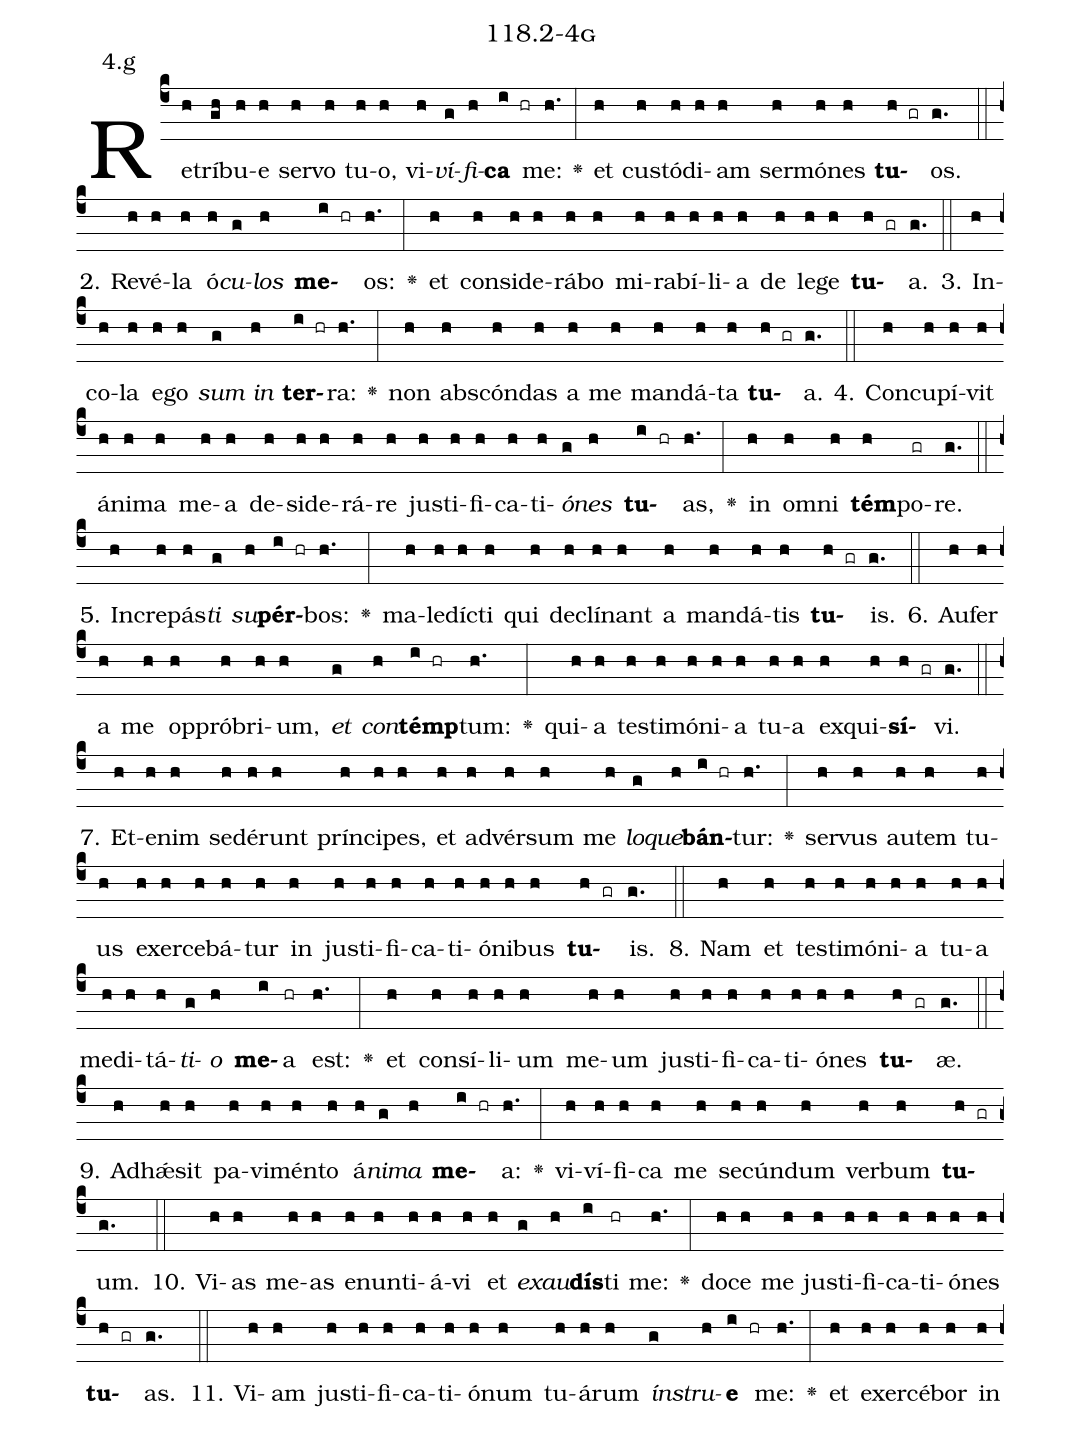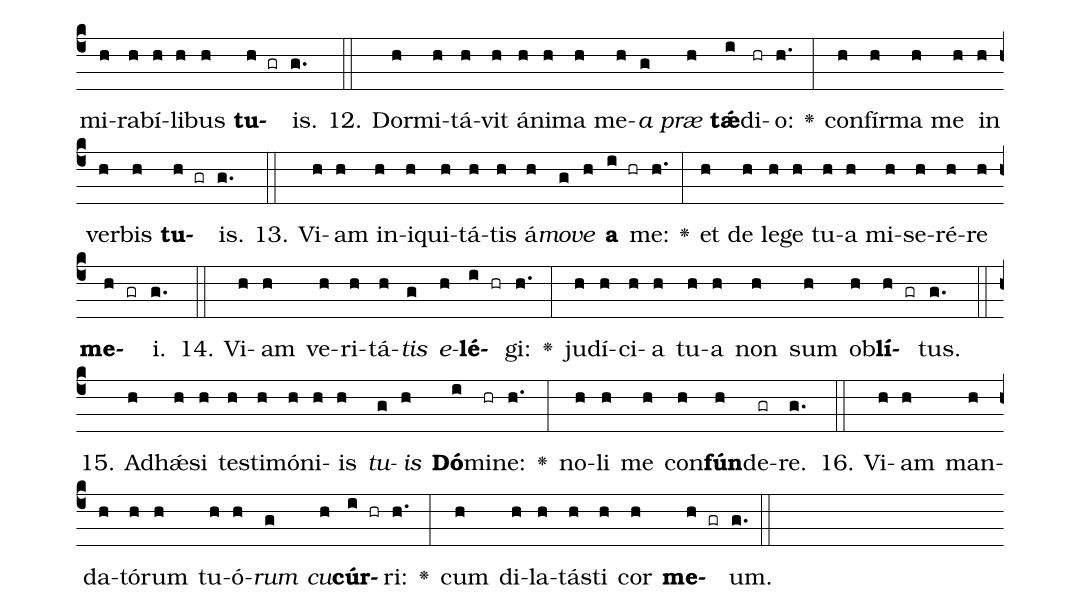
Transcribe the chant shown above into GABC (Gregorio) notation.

name: 118.2-4g;
annotation: 4.g;
%%
(c4)Re(h)trí(gh)bu(h)e(h) ser(h)vo(h) tu(h)o,(h) vi(h)<i>ví</i>(g)<i>fi</i>(h)<b>ca</b>(i hr) me:(h.) <v>\greheightstar</v>(:) et(h) cus(h)tó(h)di(h)am(h) ser(h)mó(h)nes(h) <b>tu</b>(h gr)os.(g.) (::)
2. Re(h)vé(h)la(h) ó(h)<i>cu</i>(g)<i>los</i>(h) <b>me</b>(i hr)os:(h.) <v>\greheightstar</v>(:) et(h) con(h)si(h)de(h)rá(h)bo(h) mi(h)ra(h)bí(h)li(h)a(h) de(h) le(h)ge(h) <b>tu</b>(h gr)a.(g.) (::)
3. In(h)co(h)la(h) e(h)go(h) <i>sum</i>(g) <i>in</i>(h) <b>ter</b>(i hr)ra:(h.) <v>\greheightstar</v>(:) non(h) abs(h)cón(h)das(h) a(h) me(h) man(h)dá(h)ta(h) <b>tu</b>(h gr)a.(g.) (::)
4. Con(h)cu(h)pí(h)vit(h) á(h)ni(h)ma(h) me(h)a(h) de(h)si(h)de(h)rá(h)re(h) jus(h)ti(h)fi(h)ca(h)ti(h)<i>ó</i>(g)<i>nes</i>(h) <b>tu</b>(i hr)as,(h.) <v>\greheightstar</v>(:) in(h) om(h)ni(h) <b>tém</b>(h)po(gr)re.(g.) (::)
5. In(h)cre(h)pás(h)<i>ti</i>(g) <i>su</i>(h)<b>pér</b>(i hr)bos:(h.) <v>\greheightstar</v>(:) ma(h)le(h)díc(h)ti(h) qui(h) de(h)clí(h)nant(h) a(h) man(h)dá(h)tis(h) <b>tu</b>(h gr)is.(g.) (::)
6. Au(h)fer(h) a(h) me(h) op(h)pró(h)bri(h)um,(h) <i>et</i>(g) <i>con</i>(h)<b>témp</b>(i hr)tum:(h.) <v>\greheightstar</v>(:) qui(h)a(h) tes(h)ti(h)mó(h)ni(h)a(h) tu(h)a(h) ex(h)qui(h)<b>sí</b>(h gr)vi.(g.) (::)
7. Et(h)e(h)nim(h) se(h)dé(h)runt(h) prín(h)ci(h)pes,(h) et(h) ad(h)vér(h)sum(h) me(h) <i>lo</i>(g)<i>que</i>(h)<b>bán</b>(i hr)tur:(h.) <v>\greheightstar</v>(:) ser(h)vus(h) au(h)tem(h) tu(h)us(h) ex(h)er(h)ce(h)bá(h)tur(h) in(h) jus(h)ti(h)fi(h)ca(h)ti(h)ó(h)ni(h)bus(h) <b>tu</b>(h gr)is.(g.) (::)
8. Nam(h) et(h) tes(h)ti(h)mó(h)ni(h)a(h) tu(h)a(h) me(h)di(h)tá(h)<i>ti</i>(g)<i>o</i>(h) <b>me</b>(i)a(hr) est:(h.) <v>\greheightstar</v>(:) et(h) con(h)sí(h)li(h)um(h) me(h)um(h) jus(h)ti(h)fi(h)ca(h)ti(h)ó(h)nes(h) <b>tu</b>(h gr)æ.(g.) (::)
9. Ad(h)hǽ(h)sit(h) pa(h)vi(h)mén(h)to(h) á(h)<i>ni</i>(g)<i>ma</i>(h) <b>me</b>(i hr)a:(h.) <v>\greheightstar</v>(:) vi(h)ví(h)fi(h)ca(h) me(h) se(h)cún(h)dum(h) ver(h)bum(h) <b>tu</b>(h gr)um.(g.) (::)
10. Vi(h)as(h) me(h)as(h) e(h)nun(h)ti(h)á(h)vi(h) et(h) <i>ex</i>(g)<i>au</i>(h)<b>dís</b>(i)ti(hr) me:(h.) <v>\greheightstar</v>(:) do(h)ce(h) me(h) jus(h)ti(h)fi(h)ca(h)ti(h)ó(h)nes(h) <b>tu</b>(h gr)as.(g.) (::)
11. Vi(h)am(h) jus(h)ti(h)fi(h)ca(h)ti(h)ó(h)num(h) tu(h)á(h)rum(h) <i>ín</i>(g)<i>stru</i>(h)<b>e</b>(i hr) me:(h.) <v>\greheightstar</v>(:) et(h) ex(h)er(h)cé(h)bor(h) in(h) mi(h)ra(h)bí(h)li(h)bus(h) <b>tu</b>(h gr)is.(g.) (::)
12. Dor(h)mi(h)tá(h)vit(h) á(h)ni(h)ma(h) me(h)<i>a</i>(g) <i>præ</i>(h) <b>tǽ</b>(i)di(hr)o:(h.) <v>\greheightstar</v>(:) con(h)fír(h)ma(h) me(h) in(h) ver(h)bis(h) <b>tu</b>(h gr)is.(g.) (::)
13. Vi(h)am(h) in(h)i(h)qui(h)tá(h)tis(h) á(h)<i>mo</i>(g)<i>ve</i>(h) <b>a</b>(i hr) me:(h.) <v>\greheightstar</v>(:) et(h) de(h) le(h)ge(h) tu(h)a(h) mi(h)se(h)ré(h)re(h) <b>me</b>(h gr)i.(g.) (::)
14. Vi(h)am(h) ve(h)ri(h)tá(h)<i>tis</i>(g) <i>e</i>(h)<b>lé</b>(i hr)gi:(h.) <v>\greheightstar</v>(:) ju(h)dí(h)ci(h)a(h) tu(h)a(h) non(h) sum(h) ob(h)<b>lí</b>(h gr)tus.(g.) (::)
15. Ad(h)hǽ(h)si(h) tes(h)ti(h)mó(h)ni(h)is(h) <i>tu</i>(g)<i>is</i>(h) <b>Dó</b>(i)mi(hr)ne:(h.) <v>\greheightstar</v>(:) no(h)li(h) me(h) con(h)<b>fún</b>(h)de(gr)re.(g.) (::)
16. Vi(h)am(h) man(h)da(h)tó(h)rum(h) tu(h)ó(h)<i>rum</i>(g) <i>cu</i>(h)<b>cúr</b>(i hr)ri:(h.) <v>\greheightstar</v>(:) cum(h) di(h)la(h)tás(h)ti(h) cor(h) <b>me</b>(h gr)um.(g.) (::)
